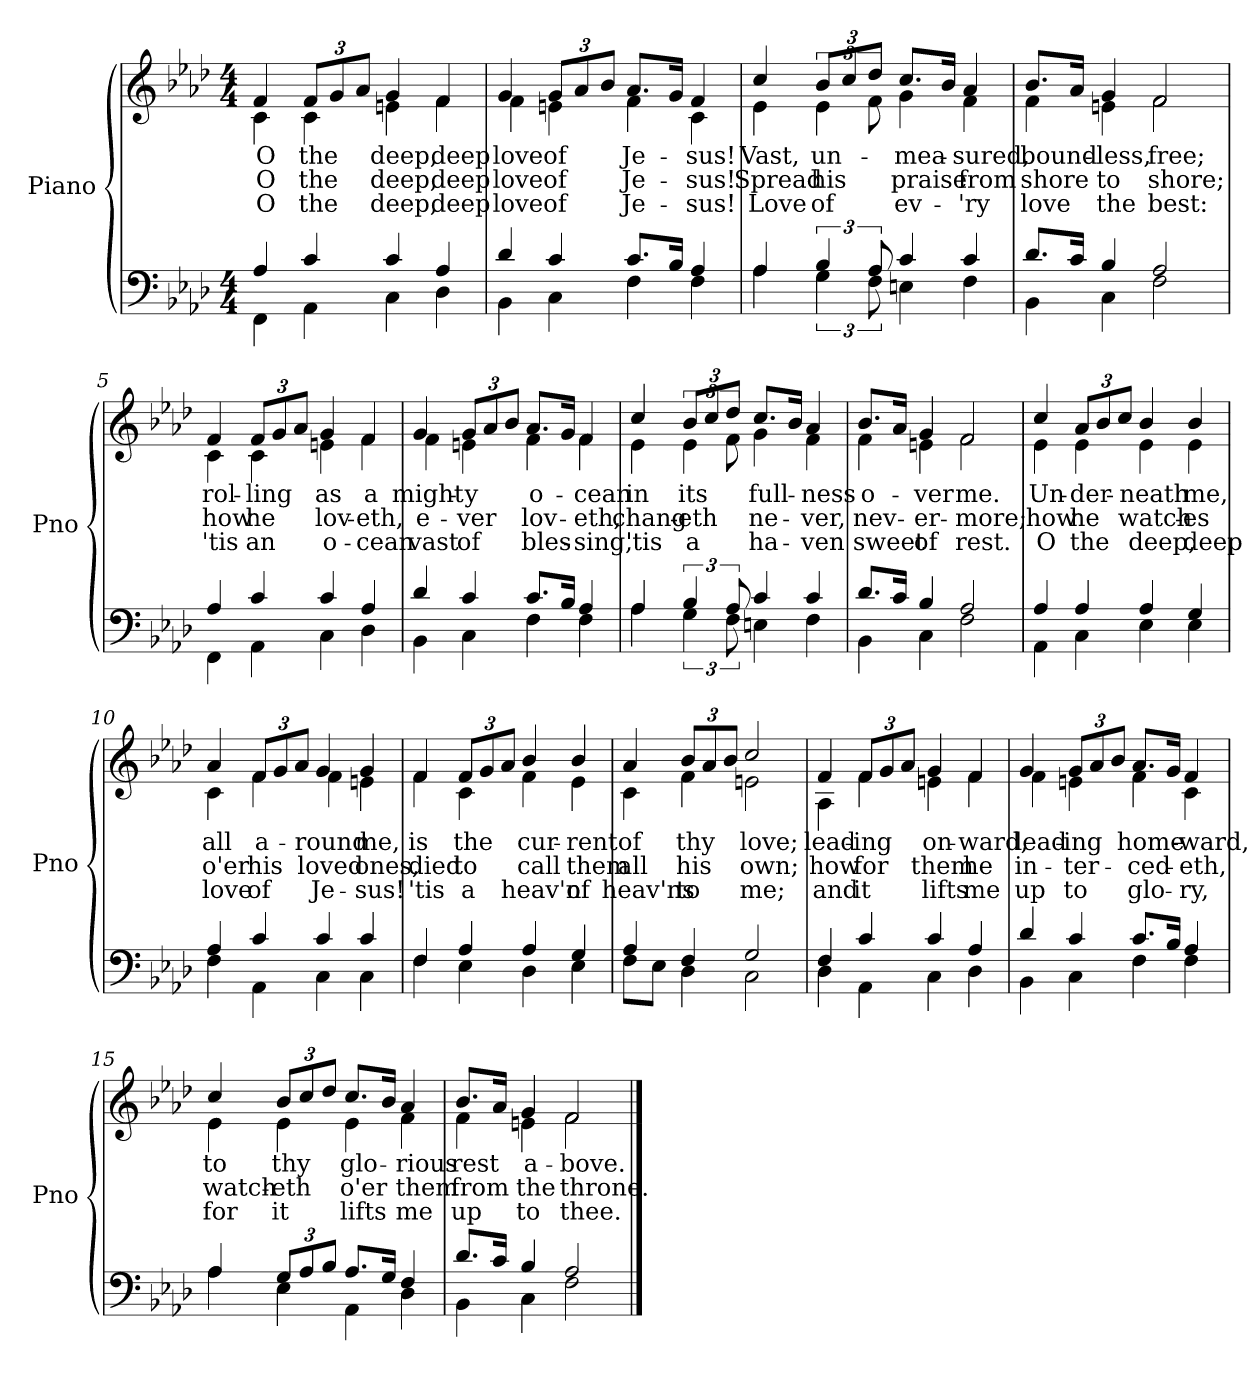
**kern	**kern	**text	**text	**text
*part2	*part1	*part1	*part1	*part1
*staff2	*staff1	*staff1	*staff1	*staff1
*I"Piano	*I"Piano	*	*	*
*I'Pno	*I'Pno	*	*	*
*clefF4	*clefG2	*	*	*
*k[b-e-a-d-]	*k[b-e-a-d-]	*	*	*
*M4/4	*M4/4	*	*	*
=1	=1	=1	=1	=1
*^	*	*	*	*
!	!	!LO:TX:b:i:t=Verse	!	!	!
!	!	!	!LO:LY:b	!LO:LY:b	!LO:LY:b
*	*	*^	*	*	*
4A-/	4FF\	4f/	4c\	O	O	O
*	*	*Xbrackettup	*	*	*	*
!	!	!	!	!LO:LY:b	!LO:LY:b	!LO:LY:b
4c/	4AA-\	12f/L	4c\	the	the	the
.	.	12g/	.	.	.	.
.	.	12a-/J	.	.	.	.
!	!	!	!	!LO:LY:b	!LO:LY:b	!LO:LY:b
4c/	4C\	4g/	4en\	deep,	deep,	deep,
!	!	!	!	!LO:LY:b	!LO:LY:b	!LO:LY:b
4A-/	4D-\	4f/	4f\	deep	deep	deep
=2	=2	=2	=2	=2	=2	=2
!	!	!	!	!LO:LY:b	!LO:LY:b	!LO:LY:b
4d-/	4BB-\	4g/	4f\	love	love	love
!	!	!	!	!LO:LY:b	!LO:LY:b	!LO:LY:b
4c/	4C\	12g/L	4en\	of	of	of
.	.	12a-/	.	.	.	.
.	.	12b-/J	.	.	.	.
!	!	!	!	!LO:LY:b	!LO:LY:b	!LO:LY:b
8.c/L	4F\	8.a-/L	4f\	Je-	Je-	Je-
16B-/Jk	.	16g/Jk	.	.	.	.
!	!	!	!	!LO:LY:b	!LO:LY:b	!LO:LY:b
4A-/	4F\	4f/	4c\	-sus!	-sus!	-sus!
!!LO:LB:g=z	!!
=3	=3	=3	=3	=3	=3	=3
!	!	!	!	!LO:LY:b	!LO:LY:b	!LO:LY:b
4A-/	4A-\	4cc/	4e-\	Vast,	Spread	Love
!	!	!	!	!LO:LY:b	!LO:LY:b	!LO:LY:b
*	*	*	*brackettup	*	*	*
6B-/	6G\	12b-/L	6e-\	un-	his	of
.	.	12cc/	.	.	.	.
12A-/	12F\	12dd-/J	12f\	.	.	.
!	!	!	!	!LO:LY:b	!LO:LY:b	!LO:LY:b
4c/	4En\	8.cc/L	4g\	-mea-	praise	ev-
.	.	16b-/Jk	.	.	.	.
!	!	!	!	!LO:LY:b	!LO:LY:b	!LO:LY:b
4c/	4F\	4a-/	4f\	-sured,	from	-'ry
=4	=4	=4	=4	=4	=4	=4
!	!	!	!	!LO:LY:b	!LO:LY:b	!LO:LY:b
8.d-/L	4BB-\	8.b-/L	4f\	bound-	shore	love
16c/Jk	.	16a-/Jk	.	.	.	.
!	!	!	!	!LO:LY:b	!LO:LY:b	!LO:LY:b
4B-/	4C\	4g/	4en\	-less,	to	the
!	!	!	!	!LO:LY:b	!LO:LY:b	!LO:LY:b
2A-/	2F\	2f/	2f\	free;	shore;	best:
!!LO:LB:g=z	!!
=5	=5	=5	=5	=5	=5	=5
!	!	!	!	!LO:LY:b	!LO:LY:b	!LO:LY:b
4A-/	4FF\	4f/	4c\	rol-	how	'tis
*	*	*Xbrackettup	*	*	*	*
!	!	!	!	!LO:LY:b	!LO:LY:b	!LO:LY:b
4c/	4AA-\	12f/L	4c\	-ling	he	an
.	.	12g/	.	.	.	.
.	.	12a-/J	.	.	.	.
!	!	!	!	!LO:LY:b	!LO:LY:b	!LO:LY:b
4c/	4C\	4g/	4en\	as	lov-	o-
!	!	!	!	!LO:LY:b	!LO:LY:b	!LO:LY:b
4A-/	4D-\	4f/	4f\	a	-eth,	-cean
=6	=6	=6	=6	=6	=6	=6
!	!	!	!	!LO:LY:b	!LO:LY:b	!LO:LY:b
4d-/	4BB-\	4g/	4f\	might-	e-	vast
!	!	!	!	!LO:LY:b	!LO:LY:b	!LO:LY:b
4c/	4C\	12g/L	4en\	-y	-ver	of
.	.	12a-/	.	.	.	.
.	.	12b-/J	.	.	.	.
!	!	!	!	!LO:LY:b	!LO:LY:b	!LO:LY:b
8.c/L	4F\	8.a-/L	4f\	o-	lov-	bles-
16B-/Jk	.	16g/Jk	.	.	.	.
!	!	!	!	!LO:LY:b	!LO:LY:b	!LO:LY:b
4A-/	4F\	4f/	4f\	-cean	-eth,	-sing,
!!LO:LB:g=z	!!
=7	=7	=7	=7	=7	=7	=7
!	!	!	!	!LO:LY:b	!LO:LY:b	!LO:LY:b
4A-/	4A-\	4cc/	4e-\	in	chang-	'tis
!	!	!	!	!LO:LY:b	!LO:LY:b	!LO:LY:b
*	*	*	*brackettup	*	*	*
6B-/	6G\	12b-/L	6e-\	its	-eth	a
.	.	12cc/	.	.	.	.
12A-/	12F\	12dd-/J	12f\	.	.	.
!	!	!	!	!LO:LY:b	!LO:LY:b	!LO:LY:b
4c/	4En\	8.cc/L	4g\	full-	ne-	ha-
.	.	16b-/Jk	.	.	.	.
!	!	!	!	!LO:LY:b	!LO:LY:b	!LO:LY:b
4c/	4F\	4a-/	4f\	-ness	-ver,	-ven
=8	=8	=8	=8	=8	=8	=8
!	!	!	!	!LO:LY:b	!LO:LY:b	!LO:LY:b
8.d-/L	4BB-\	8.b-/L	4f\	o-	nev-	sweet
16c/Jk	.	16a-/Jk	.	.	.	.
!	!	!	!	!LO:LY:b	!LO:LY:b	!LO:LY:b
4B-/	4C\	4g/	4en\	-ver	-er-	of
!	!	!	!	!LO:LY:b	!LO:LY:b	!LO:LY:b
2A-/	2F\	2f/	2f\	me.	-more;	rest.
!!LO:LB:g=z	!!
=9	=9	=9	=9	=9	=9	=9
!	!	!	!	!LO:LY:b	!LO:LY:b	!LO:LY:b
4A-/	4AA-\	4cc/	4e-\	Un-	how	O
*	*	*Xbrackettup	*	*	*	*
!	!	!	!	!LO:LY:b	!LO:LY:b	!LO:LY:b
4A-/	4C\	12a-/L	4e-\	-der-	he	the
.	.	12b-/	.	.	.	.
.	.	12cc/J	.	.	.	.
!	!	!	!	!LO:LY:b	!LO:LY:b	!LO:LY:b
4A-/	4E-\	4b-/	4e-\	-neath	watch-	deep,
!	!	!	!	!LO:LY:b	!LO:LY:b	!LO:LY:b
4G/	4E-\	4b-/	4e-\	me,	-es	deep
=10	=10	=10	=10	=10	=10	=10
!	!	!	!	!LO:LY:b	!LO:LY:b	!LO:LY:b
4A-/	4F\	4a-/	4c\	all	o'er	love
!	!	!	!	!LO:LY:b	!LO:LY:b	!LO:LY:b
4c/	4AA-\	12f/L	4f\	a-	his	of
.	.	12g/	.	.	.	.
.	.	12a-/J	.	.	.	.
!	!	!	!	!LO:LY:b	!LO:LY:b	!LO:LY:b
4c/	4C\	4g/	4f\	-round	loved	Je-
!	!	!	!	!LO:LY:b	!LO:LY:b	!LO:LY:b
4c/	4C\	4g/	4en\	me,	ones,	-sus!
!!LO:LB:g=z	!!
=11	=11	=11	=11	=11	=11	=11
!	!	!	!	!LO:LY:b	!LO:LY:b	!LO:LY:b
4F/	4F\	4f/	4f\	is	died	'tis
!	!	!	!	!LO:LY:b	!LO:LY:b	!LO:LY:b
4A-/	4E-\	12f/L	4c\	the	to	a
.	.	12g/	.	.	.	.
.	.	12a-/J	.	.	.	.
!	!	!	!	!LO:LY:b	!LO:LY:b	!LO:LY:b
4A-/	4D-\	4b-/	4f\	cur-	call	heav'n
!	!	!	!	!LO:LY:b	!LO:LY:b	!LO:LY:b
4G/	4E-\	4b-/	4e-\	-rent	them	of
=12	=12	=12	=12	=12	=12	=12
!	!	!	!	!LO:LY:b	!LO:LY:b	!LO:LY:b
4A-/	8F\L	4a-/	4c\	of	all	heav'ns
.	8E-\J	.	.	.	.	.
!	!	!	!	!LO:LY:b	!LO:LY:b	!LO:LY:b
4F/	4D-\	12b-/L	4f\	thy	his	to
.	.	12a-/	.	.	.	.
.	.	12b-/J	.	.	.	.
!	!	!	!	!LO:LY:b	!LO:LY:b	!LO:LY:b
2G/	2C\	2cc/	2en\	love;	own;	me;
!!LO:LB:g=z	!!
=13	=13	=13	=13	=13	=13	=13
!	!	!	!	!LO:LY:b	!LO:LY:b	!LO:LY:b
4F/	4D-\	4f/	4A-\	lead-	how	and
!	!	!	!	!LO:LY:b	!LO:LY:b	!LO:LY:b
4c/	4AA-\	12f/L	4f\	-ing	for	it
.	.	12g/	.	.	.	.
.	.	12a-/J	.	.	.	.
!	!	!	!	!LO:LY:b	!LO:LY:b	!LO:LY:b
4c/	4C\	4g/	4en\	on-	them	lifts
!	!	!	!	!LO:LY:b	!LO:LY:b	!LO:LY:b
4A-/	4D-\	4f/	4f\	-ward,	he	me
=14	=14	=14	=14	=14	=14	=14
!	!	!	!	!LO:LY:b	!LO:LY:b	!LO:LY:b
4d-/	4BB-\	4g/	4f\	lead-	in-	up
!	!	!	!	!LO:LY:b	!LO:LY:b	!LO:LY:b
4c/	4C\	12g/L	4en\	-ing	-ter-	to
.	.	12a-/	.	.	.	.
.	.	12b-/J	.	.	.	.
!	!	!	!	!LO:LY:b	!LO:LY:b	!LO:LY:b
8.c/L	4F\	8.a-/L	4f\	home-	-ced-	glo-
16B-/Jk	.	16g/Jk	.	.	.	.
!	!	!	!	!LO:LY:b	!LO:LY:b	!LO:LY:b
4A-/	4F\	4f/	4c\	-ward,	-eth,	-ry,
!!LO:LB:g=z	!!
=15	=15	=15	=15	=15	=15	=15
!	!	!	!	!LO:LY:b	!LO:LY:b	!LO:LY:b
4A-/	4A-\	4cc/	4e-\	to	watch-	for
*Xbrackettup	*	*	*	*	*	*
!	!	!	!	!LO:LY:b	!LO:LY:b	!LO:LY:b
12G/L	4E-\	12b-/L	4e-\	thy	-eth	it
12A-/	.	12cc/	.	.	.	.
12B-/J	.	12dd-/J	.	.	.	.
!	!	!	!	!LO:LY:b	!LO:LY:b	!LO:LY:b
8.A-/L	4AA-\	8.cc/L	4e-\	glo-	o'er	lifts
16G/Jk	.	16b-/Jk	.	.	.	.
!	!	!	!	!LO:LY:b	!LO:LY:b	!LO:LY:b
4F/	4D-\	4a-/	4f\	-rious	them	me
=16	=16	=16	=16	=16	=16	=16
!	!	!	!	!LO:LY:b	!LO:LY:b	!LO:LY:b
8.d-/L	4BB-\	8.b-/L	4f\	rest	from	up
16c/Jk	.	16a-/Jk	.	.	.	.
!	!	!	!	!LO:LY:b	!LO:LY:b	!LO:LY:b
4B-/	4C\	4g/	4en\	a-	the	to
!	!	!	!	!LO:LY:b	!LO:LY:b	!LO:LY:b
2A-/	2F\	2f/	2f\	-bove.	throne.	thee.
*v	*v	*	*	*	*	*
*	*v	*v	*	*	*
==	==	==	==	==
*-	*-	*-	*-	*-
